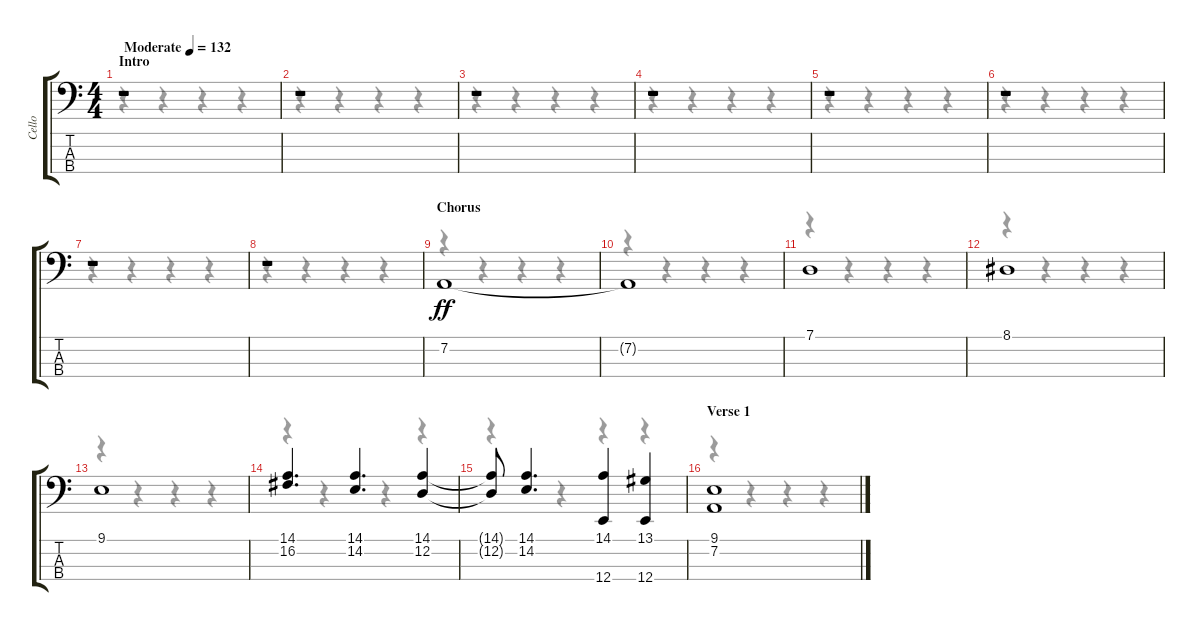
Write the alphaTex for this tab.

\track ("Cello" "Cello") {instrument cello}
\staff {score tabs}
\tuning (G2 D2 A1 E1) {hide}
\voice
\ts (4 4)
\section ("" "Intro                          ")
\tempo (132 "Moderate")
\clef f4
\ks c
r.1{dy ff instrument cello} |
r.1 |
r.1 |
r.1 |
r.1 |
r.1 |
r.1 |
r.1 |
\section ("" "Chorus")
7.2.1 |
7.2{t}.1 |
7.1.1 |
8.1.1 |
9.1.1 |
(14.1 16.2).4{d} (14.1 14.2).4{d} (14.1 12.2).4 |
(14.1{t} 12.2{t}).8 (14.1 14.2).4{d} (14.1 12.4).4 (13.1 12.4).4 |
\section ("" "Verse 1")
(9.1 7.2).1
\voice
\clef f4
\ottava regular
\simile none
\ks c
r.4{dy f} r.4 r.4 r.4 |
r.4 r.4 r.4 r.4 |
r.4 r.4 r.4 r.4 |
r.4 r.4 r.4 r.4 |
r.4 r.4 r.4 r.4 |
r.4 r.4 r.4 r.4 |
r.4 r.4 r.4 r.4 |
r.4 r.4 r.4 r.4 |
r.4 r.4 r.4 r.4 |
r.4 r.4 r.4 r.4 |
r.4 r.4 r.4 r.4 |
r.4 r.4 r.4 r.4 |
r.4 r.4 r.4 r.4 |
r.4 r.4 r.4 r.4 |
r.4 r.4 r.4 r.4 |
r.4 r.4 r.4 r.4
